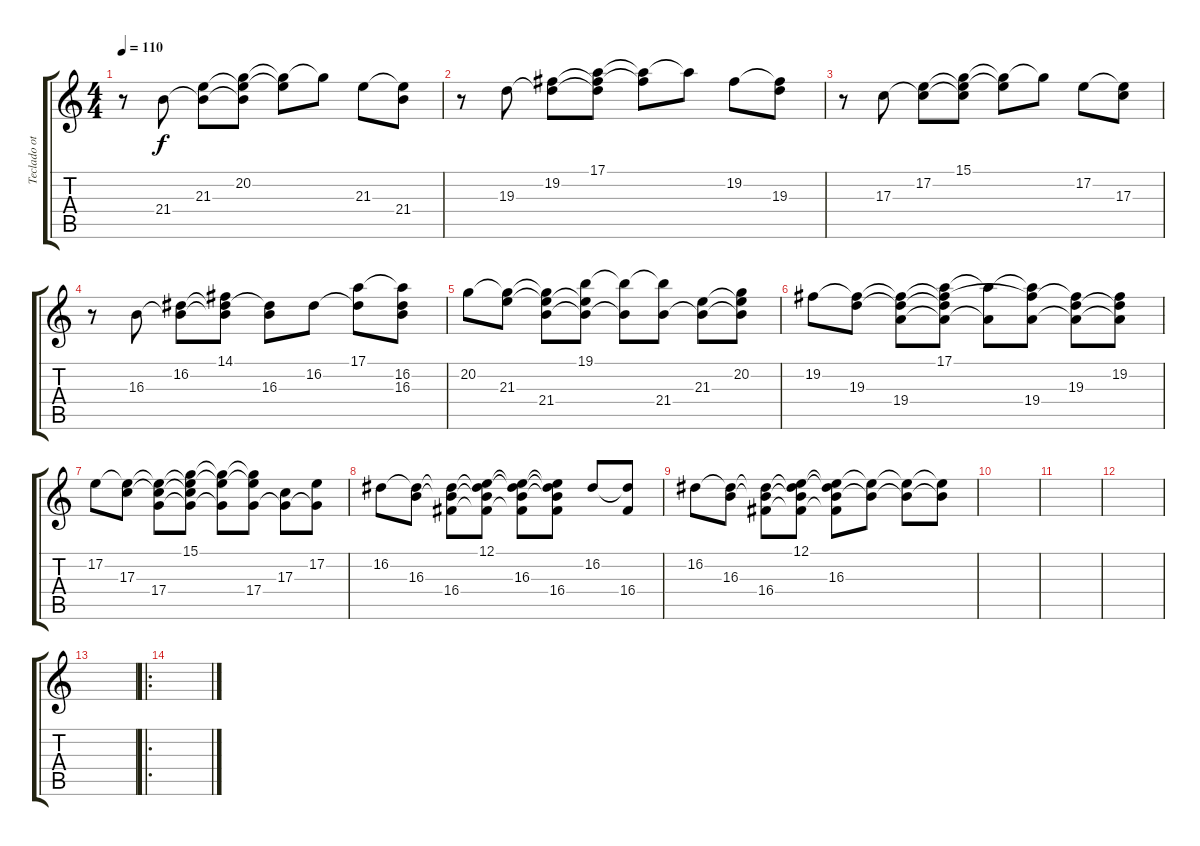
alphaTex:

\track ("Teclado otro efecto" "Teclado ot") {instrument electricgrandpiano}
\staff {score tabs}
\tuning (E4 B3 G3 D3 A2 E2) {hide}
\ts (4 4)
\tempo 110
\tempo 99
\tempo 110
\clef g2
\ks c
r.8{dy f instrument electricgrandpiano} 21.4.8 (21.3 21.4{t}).8 (20.2 21.3{t} 21.4{t}).8 (20.2{t} 21.3{t}).8 20.2{t}.8 21.3.8 (21.3{t} 21.4).8 |
r.8 19.3.8 (19.2 19.3{t}).8 (17.1 19.2{t} 19.3{t}).8 (17.1{t} 19.2{t}).8 17.1{t}.8 19.2.8 (19.2{t} 19.3).8 |
r.8 17.3.8 (17.2 17.3{t}).8 (15.1 17.2{t} 17.3{t}).8 (15.1{t} 17.2{t}).8 15.1{t}.8 17.2.8 (17.2{t} 17.3).8 |
r.8 16.3.8 (16.2 16.3{t}).8 (14.1 16.2{t} 16.3{t}).8 (16.2{t} 16.3).8 16.2.8 (17.1 16.2{t}).8 (17.1{t} 16.2 16.3).8 |
20.2.8 (20.2{t} 21.3).8 (20.2{t} 21.3{t} 21.4).8 (19.1 21.3{t} 21.4{t}).8 (19.1{t} 21.4{t}).8 (19.1{t} 21.4).8 (21.3 21.4{t}).8 (20.2 21.3{t} 21.4{t}).8 |
19.2.8 (19.2{t} 19.3).8 (19.2{t} 19.3{t} 19.4).8 (17.1 19.2{t} 19.3{t} 19.4{t}).8 (17.1{t} 19.4{t}).8 (17.1{t} 19.2{t} 19.4).8 (19.2{t} 19.3 19.4{t}).8 (19.2 19.3{t} 19.4{t}).8 |
17.2.8 (17.2{t} 17.3).8 (17.2{t} 17.3{t} 17.4).8 (15.1 17.2{t} 17.3{t} 17.4{t}).8 (15.1{t} 17.2{t} 17.4{t}).8 (15.1{t} 17.2{t} 17.4).8 (17.3 17.4{t}).8 (17.2 17.4{t}).8 |
16.2.8 (16.2{t} 16.3).8 (16.2{t} 16.3{t} 16.4).8 (12.1 16.2{t} 16.3{t} 16.4{t}).8 (12.1{t} 16.2{t} 16.3 16.4{t}).8 (12.1{t} 16.2{t} 16.3{t} 16.4).8 16.2.8 (16.2{t} 16.4).8 |
16.2.8 (16.2{t} 16.3).8 (16.2{t} 16.3{t} 16.4).8 (12.1 16.2{t} 16.3{t} 16.4{t}).8 (12.1{t} 16.2{t} 16.3 16.4{t}).8 (12.1{t} 16.3{t}).8 (12.1{t} 16.3{t}).8 (12.1{t} 16.3{t}).8 |
|
|
|
|
\ro
